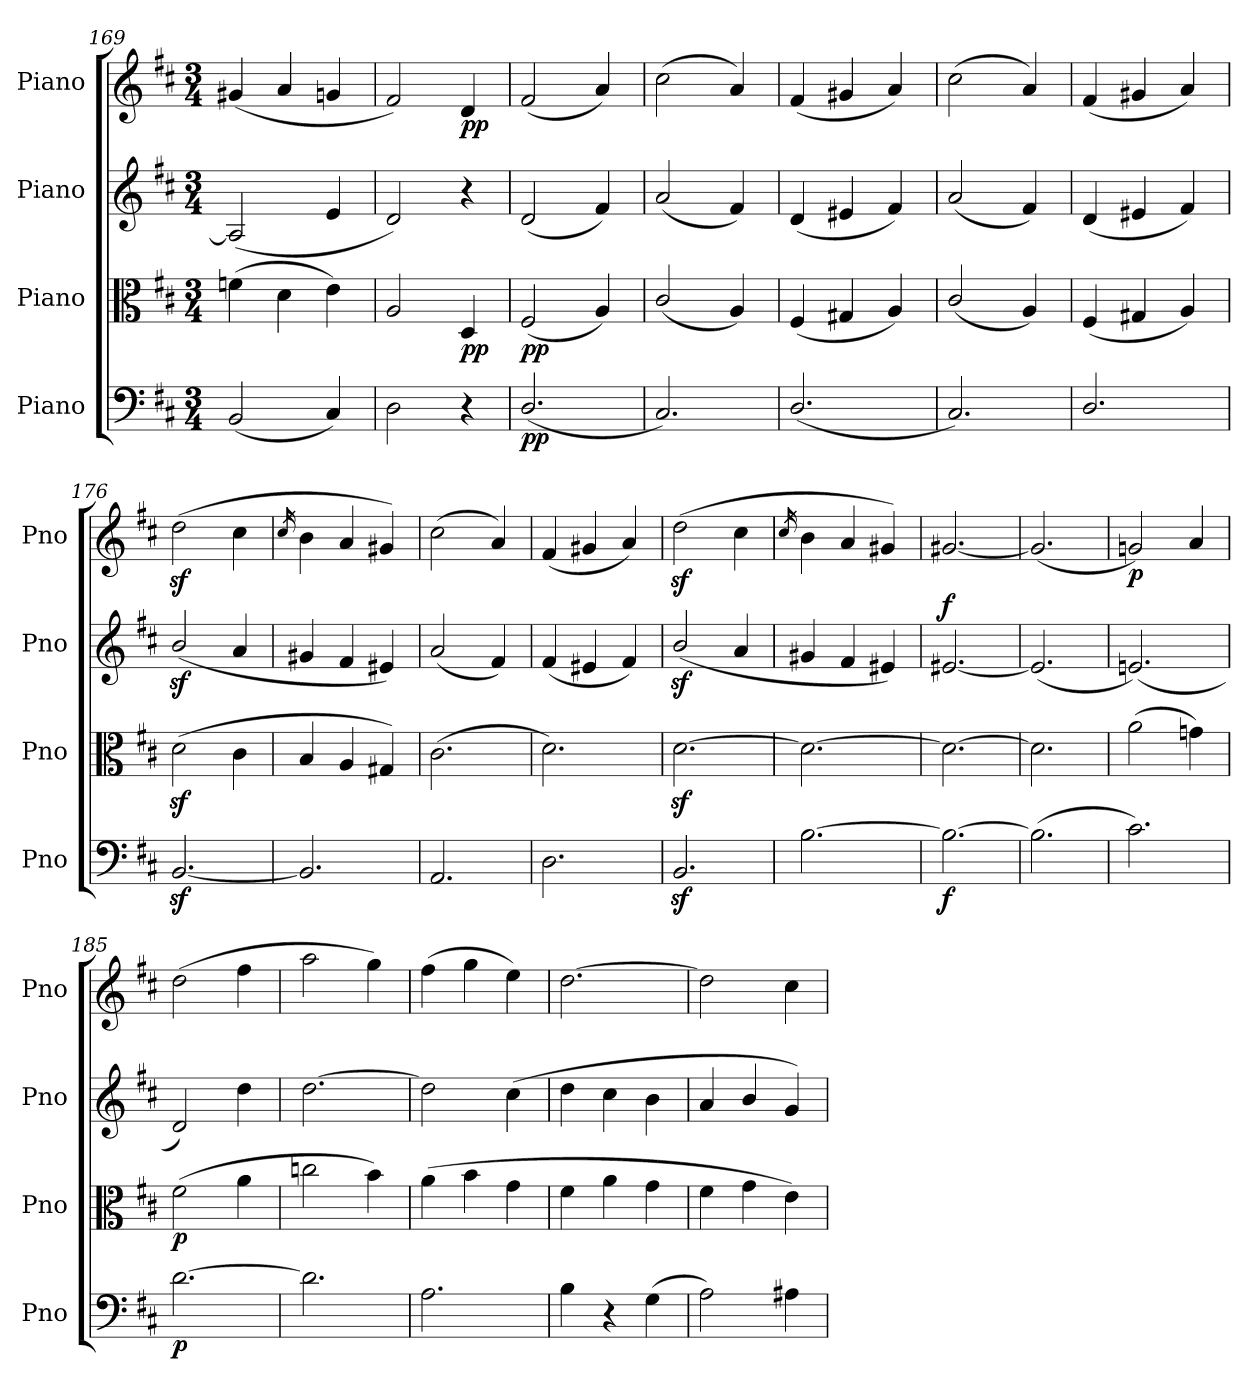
**kern	**dynam	**kern	**dynam	**kern	**dynam	**kern	**dynam
*part4	*part4	*part3	*part3	*part2	*part2	*part1	*part1
*staff4	*staff4	*staff3	*staff3	*staff2	*staff2	*staff1	*staff1
*I"Piano	*	*I"Piano	*	*I"Piano	*	*I"Piano	*
*I'Pno	*	*I'Pno	*	*I'Pno	*	*I'Pno	*
*clefF4	*	*clefC3	*	*clefG2	*	*clefG2	*
*k[f#c#]	*	*k[f#c#]	*	*k[f#c#]	*	*k[f#c#]	*
*M3/4	*	*M3/4	*	*M3/4	*	*M3/4	*
=169	=169	=169	=169	=169	=169	=169	=169
(2BB/	.	(>4fn\	.	(2A/]	.	(4g#X/	.
.	.	4d\	.	.	.	4a/	.
4C#/)	.	4e\)	.	4e/	.	4gn/	.
=170	=170	=170	=170	=170	=170	=170	=170
2D\	.	2A/	.	2d/)	.	2f#/)	.
!	!	!	!LO:DY:b	!	!	!	!LO:DY:b
4r	.	4D/	pp	4r	.	4d/	pp
=171	=171	=171	=171	=171	=171	=171	=171
!	!LO:DY:b	!	!LO:DY:b	!	!	!	!
(2.D/	pp	(2F#/	pp	(2d/	.	(2f#/	.
.	.	4A/)	.	4f#/)	.	4a/)	.
=172	=172	=172	=172	=172	=172	=172	=172
2.C#/)	.	(2c#/	.	(2a/	.	(>2cc#\	.
.	.	4A/)	.	4f#/)	.	4a/)	.
=173	=173	=173	=173	=173	=173	=173	=173
(2.D/	.	(4F#/	.	(4d/	.	(4f#/	.
.	.	4G#X/	.	4e#X/	.	4g#X/	.
.	.	4A/)	.	4f#/)	.	4a/)	.
=174	=174	=174	=174	=174	=174	=174	=174
2.C#/)	.	(2c#/	.	(2a/	.	(>2cc#\	.
.	.	4A/)	.	4f#/)	.	4a/)	.
=175	=175	=175	=175	=175	=175	=175	=175
2.D/	.	(4F#/	.	(4d/	.	(4f#/	.
.	.	4G#X/	.	4e#X/	.	4g#X/	.
.	.	4A/)	.	4f#/)	.	4a/)	.
=176	=176	=176	=176	=176	=176	=176	=176
[2.BBz</	.	(>2dz<\	.	(>2bz</	.	(>2ddz<\	.
.	.	4c#\	.	4a/	.	4cc#\	.
=177	=177	=177	=177	=177	=177	=177	=177
.	.	.	.	.	.	16qcc#/	.
2.BB/]	.	4B/	.	4g#X/	.	4b\	.
.	.	4A/	.	4f#/	.	4a/	.
.	.	4G#X/)	.	4e#X/)	.	4g#X/)	.
=178	=178	=178	=178	=178	=178	=178	=178
2.AA/	.	(>2.c#\	.	(2a/	.	(>2cc#\	.
.	.	.	.	4f#/)	.	4a/)	.
=179	=179	=179	=179	=179	=179	=179	=179
2.D\	.	2.d\)	.	(4f#/	.	(4f#/	.
.	.	.	.	4e#X/	.	4g#X/	.
.	.	.	.	4f#/)	.	4a/)	.
=180	=180	=180	=180	=180	=180	=180	=180
2.BBz</	.	[2.dz<\	.	(>2bz</	.	(>2ddz<\	.
.	.	.	.	4a/	.	4cc#\	.
!!LO:PB:g=z
=181	=181	=181	=181	=181	=181	=181	=181
.	.	.	.	.	.	16qcc#/	.
[2.B\	.	2.d\_	.	4g#X/	.	4b\	.
.	.	.	.	4f#/	.	4a/	.
.	.	.	.	4e#X/)	.	4g#X/)	.
!!LO:LB:g=z
=182	=182	=182	=182	=182	=182	=182	=182
!	!LO:DY:b	!	!	!	!LO:DY:a	!	!
2.B\_	f	2.d\_	.	[2.e#X/	f	[2.g#X/	.
=183	=183	=183	=183	=183	=183	=183	=183
(>2.B\]	.	2.d\]	.	(2.e#/]	.	(2.g#/]	.
=184	=184	=184	=184	=184	=184	=184	=184
!	!	!	!	!	!	!	!LO:DY:b
2.c#\)	.	(>2a\	.	(2.en/)	.	2gn/)	p
.	.	4gn\)	.	.	.	4a/	.
=185	=185	=185	=185	=185	=185	=185	=185
!	!LO:DY:b	!	!LO:DY:b	!	!	!	!
[2.d\	p	(>2f#\	p	2d/)	.	(>2dd\	.
.	.	4a\	.	4dd\	.	4ff#\	.
=186	=186	=186	=186	=186	=186	=186	=186
2.d\]	.	2ccn\	.	[2.dd\	.	2aa\	.
.	.	4b\)	.	.	.	4gg\)	.
=187	=187	=187	=187	=187	=187	=187	=187
2.A\	.	(>4a\	.	2dd\]	.	(>4ff#\	.
.	.	4b\	.	.	.	4gg\	.
.	.	4g\	.	(>4cc#\	.	4ee\)	.
=188	=188	=188	=188	=188	=188	=188	=188
4B\	.	4f#\	.	4dd\	.	[2.dd\	.
4r	.	4a\	.	4cc#\	.	.	.
(>4G\	.	4g\	.	4b\	.	.	.
=189	=189	=189	=189	=189	=189	=189	=189
2A\)	.	4f#\	.	4a/	.	2dd\]	.
.	.	4g\	.	4b/	.	.	.
4A#X\	.	4e\)	.	4g/)	.	4cc#\	.
=	=	=	=	=	=	=	=
*-	*-	*-	*-	*-	*-	*-	*-
